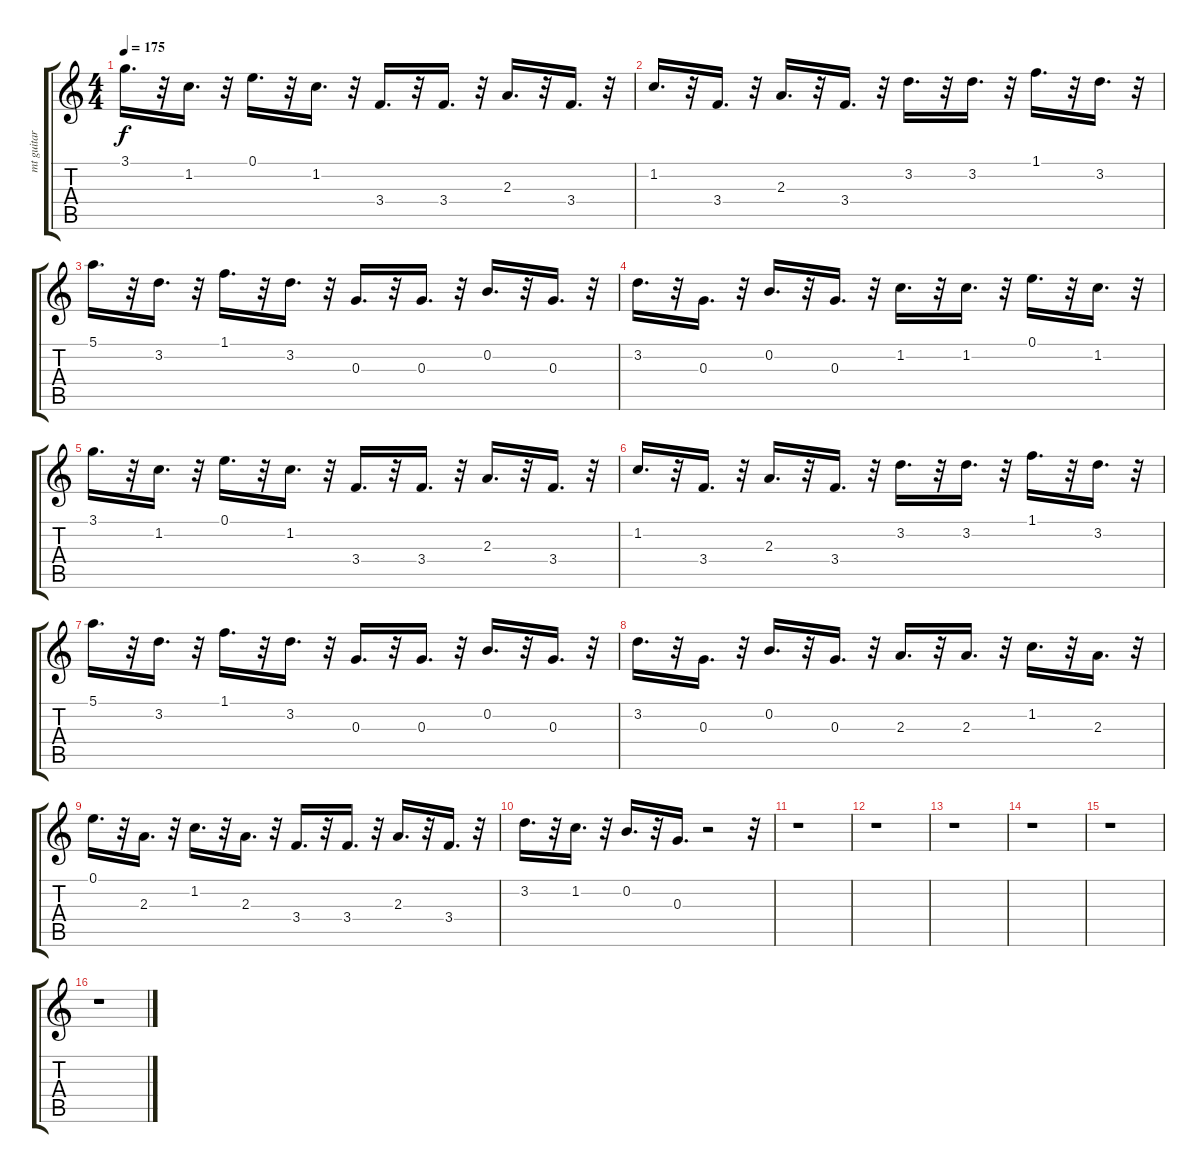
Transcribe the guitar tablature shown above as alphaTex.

\track ("mt guitar" "mt guitar") {instrument electricguitarmuted}
\staff {score tabs}
\tuning (E4 B3 G3 D3 A2 E2) {hide}
\ts (4 4)
\tempo 175
\clef g2
\ks c
3.1.16{d dy f} r.32 1.2.16{d} r.32 0.1.16{d} r.32 1.2.16{d} r.32 3.4.16{d} r.32 3.4.16{d} r.32 2.3.16{d} r.32 3.4.16{d} r.32 |
1.2.16{d} r.32 3.4.16{d} r.32 2.3.16{d} r.32 3.4.16{d} r.32 3.2.16{d} r.32 3.2.16{d} r.32 1.1.16{d} r.32 3.2.16{d} r.32 |
5.1.16{d} r.32 3.2.16{d} r.32 1.1.16{d} r.32 3.2.16{d} r.32 0.3.16{d} r.32 0.3.16{d} r.32 0.2.16{d} r.32 0.3.16{d} r.32 |
3.2.16{d} r.32 0.3.16{d} r.32 0.2.16{d} r.32 0.3.16{d} r.32 1.2.16{d} r.32 1.2.16{d} r.32 0.1.16{d} r.32 1.2.16{d} r.32 |
3.1.16{d} r.32 1.2.16{d} r.32 0.1.16{d} r.32 1.2.16{d} r.32 3.4.16{d} r.32 3.4.16{d} r.32 2.3.16{d} r.32 3.4.16{d} r.32 |
1.2.16{d} r.32 3.4.16{d} r.32 2.3.16{d} r.32 3.4.16{d} r.32 3.2.16{d} r.32 3.2.16{d} r.32 1.1.16{d} r.32 3.2.16{d} r.32 |
5.1.16{d} r.32 3.2.16{d} r.32 1.1.16{d} r.32 3.2.16{d} r.32 0.3.16{d} r.32 0.3.16{d} r.32 0.2.16{d} r.32 0.3.16{d} r.32 |
3.2.16{d} r.32 0.3.16{d} r.32 0.2.16{d} r.32 0.3.16{d} r.32 2.3.16{d} r.32 2.3.16{d} r.32 1.2.16{d} r.32 2.3.16{d} r.32 |
0.1.16{d} r.32 2.3.16{d} r.32 1.2.16{d} r.32 2.3.16{d} r.32 3.4.16{d} r.32 3.4.16{d} r.32 2.3.16{d} r.32 3.4.16{d} r.32 |
3.2.16{d} r.32 1.2.16{d} r.32 0.2.16{d} r.32 0.3.16{d} r.2 r.32 |
r.1 |
r.1 |
r.1 |
r.1 |
r.1 |
r.1
